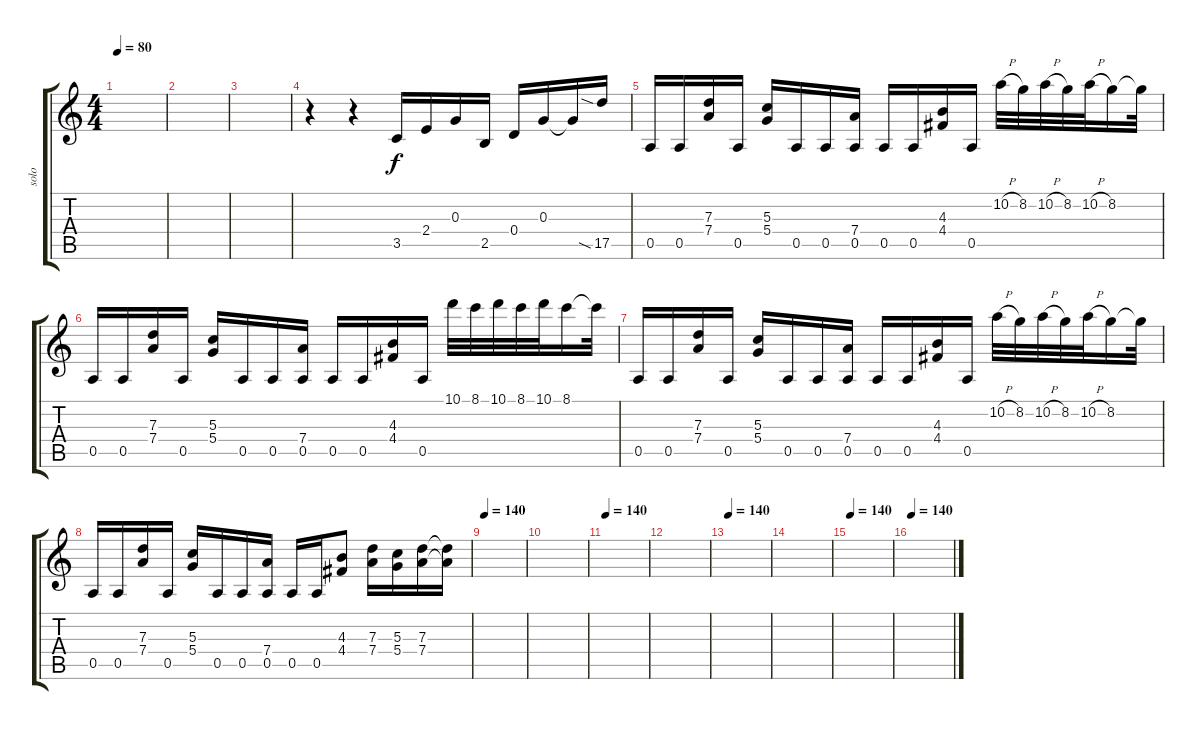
\track ("solo" "solo") {instrument overdrivenguitar}
\staff {score tabs}
\tuning (E4 B3 G3 D3 A2 E2) {hide}
\ts (4 4)
\tempo 80
\clef g2
\ks c
|
|
|
r.4 r.4 3.5.16 2.4.16 0.3.16 2.5.16 0.4.16 0.3.16 0.3{t}.16 17.5{sia}.16 |
0.5.16 0.5.16 (7.3 7.4).16 0.5.16 (5.3 5.4).16 0.5.16 0.5.16 (7.4 0.5).16 0.5.16 0.5.16 (4.3 4.4).16 0.5.16 10.2{h}.32 8.2.32 10.2{h}.32 8.2.32 10.2{h}.32 8.2.16 8.2{t}.32 |
0.5.16 0.5.16 (7.3 7.4).16 0.5.16 (5.3 5.4).16 0.5.16 0.5.16 (7.4 0.5).16 0.5.16 0.5.16 (4.3 4.4).16 0.5.16 10.1.32 8.1.32 10.1.32 8.1.32 10.1.32 8.1.16 8.1{t}.32 |
0.5.16 0.5.16 (7.3 7.4).16 0.5.16 (5.3 5.4).16 0.5.16 0.5.16 (7.4 0.5).16 0.5.16 0.5.16 (4.3 4.4).16 0.5.16 10.2{h}.32 8.2.32 10.2{h}.32 8.2.32 10.2{h}.32 8.2.16 8.2{t}.32 |
0.5.16 0.5.16 (7.3 7.4).16 0.5.16 (5.3 5.4).16 0.5.16 0.5.16 (7.4 0.5).16 0.5.16 0.5.16 (4.3 4.4).8 (7.3 7.4).16 (5.3 5.4).16 (7.3 7.4).16 (7.3{t} 7.4{t}).16 |
\tempo 140
|
|
\tempo 140
|
|
\tempo 140
|
|
\tempo 140
|
\tempo 140
